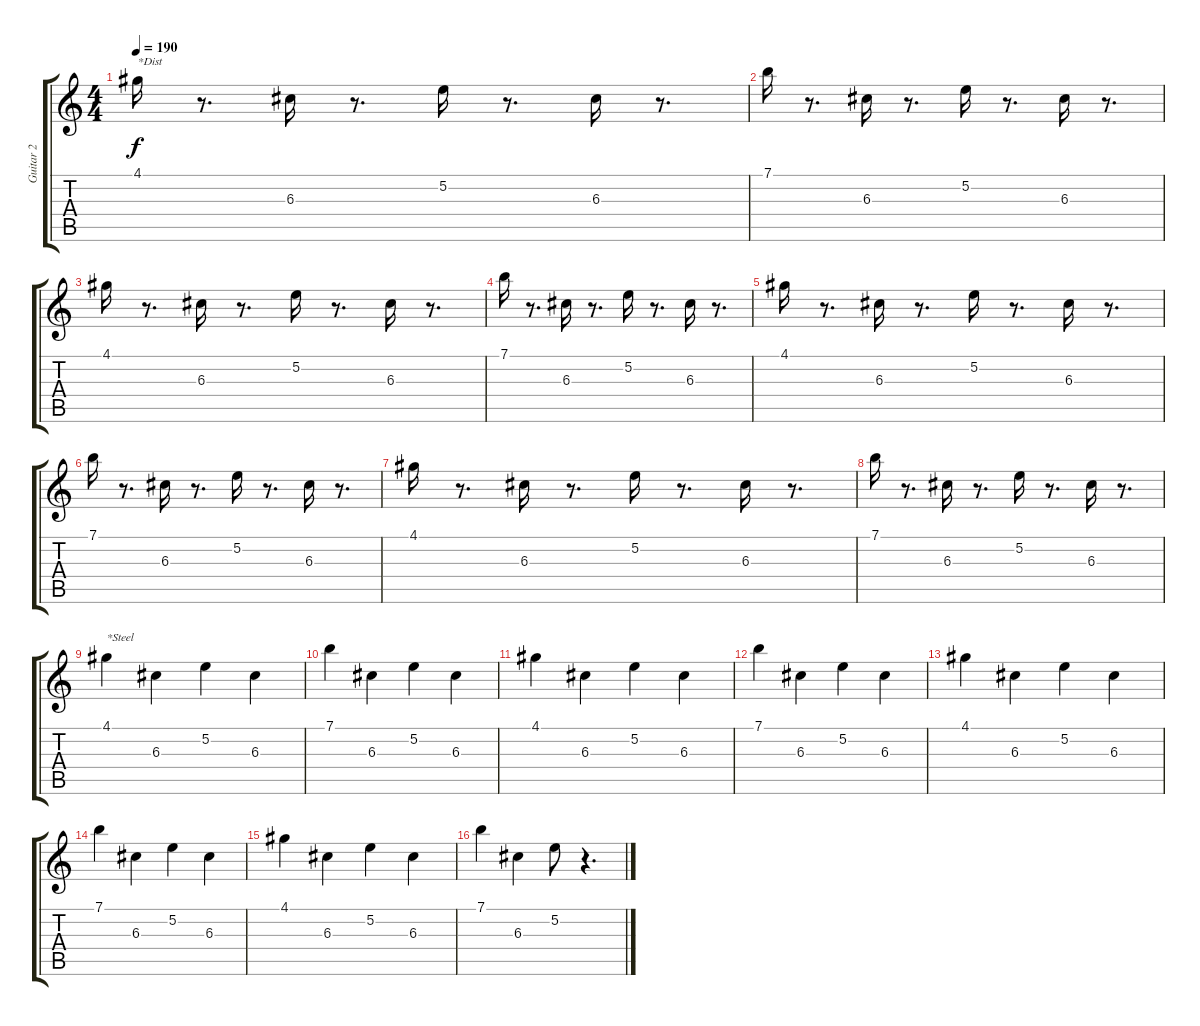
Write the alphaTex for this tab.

\track ("Guitar 2" "Guitar 2") {instrument distortionguitar}
\staff {score tabs}
\tuning (E4 B3 G3 D3 A2 E2) {hide}
\ts (4 4)
\tempo 190
\clef g2
\ks c
4.1.16{txt "*Dist" dy f instrument distortionguitar} r.8{d} 6.3.16 r.8{d} 5.2.16 r.8{d} 6.3.16 r.8{d} |
7.1.16 r.8{d} 6.3.16 r.8{d} 5.2.16 r.8{d} 6.3.16 r.8{d} |
4.1.16 r.8{d} 6.3.16 r.8{d} 5.2.16 r.8{d} 6.3.16 r.8{d} |
7.1.16 r.8{d} 6.3.16 r.8{d} 5.2.16 r.8{d} 6.3.16 r.8{d} |
4.1.16 r.8{d} 6.3.16 r.8{d} 5.2.16 r.8{d} 6.3.16 r.8{d} |
7.1.16 r.8{d} 6.3.16 r.8{d} 5.2.16 r.8{d} 6.3.16 r.8{d} |
4.1.16 r.8{d} 6.3.16 r.8{d} 5.2.16 r.8{d} 6.3.16 r.8{d} |
7.1.16 r.8{d} 6.3.16 r.8{d} 5.2.16 r.8{d} 6.3.16 r.8{d} |
4.1.4{txt "*Steel" instrument acousticguitarsteel} 6.3.4 5.2.4 6.3.4 |
7.1.4 6.3.4 5.2.4 6.3.4 |
4.1.4 6.3.4 5.2.4 6.3.4 |
7.1.4 6.3.4 5.2.4 6.3.4 |
4.1.4 6.3.4 5.2.4 6.3.4 |
7.1.4 6.3.4 5.2.4 6.3.4 |
4.1.4 6.3.4 5.2.4 6.3.4 |
7.1.4 6.3.4 5.2.8 r.4{d}
